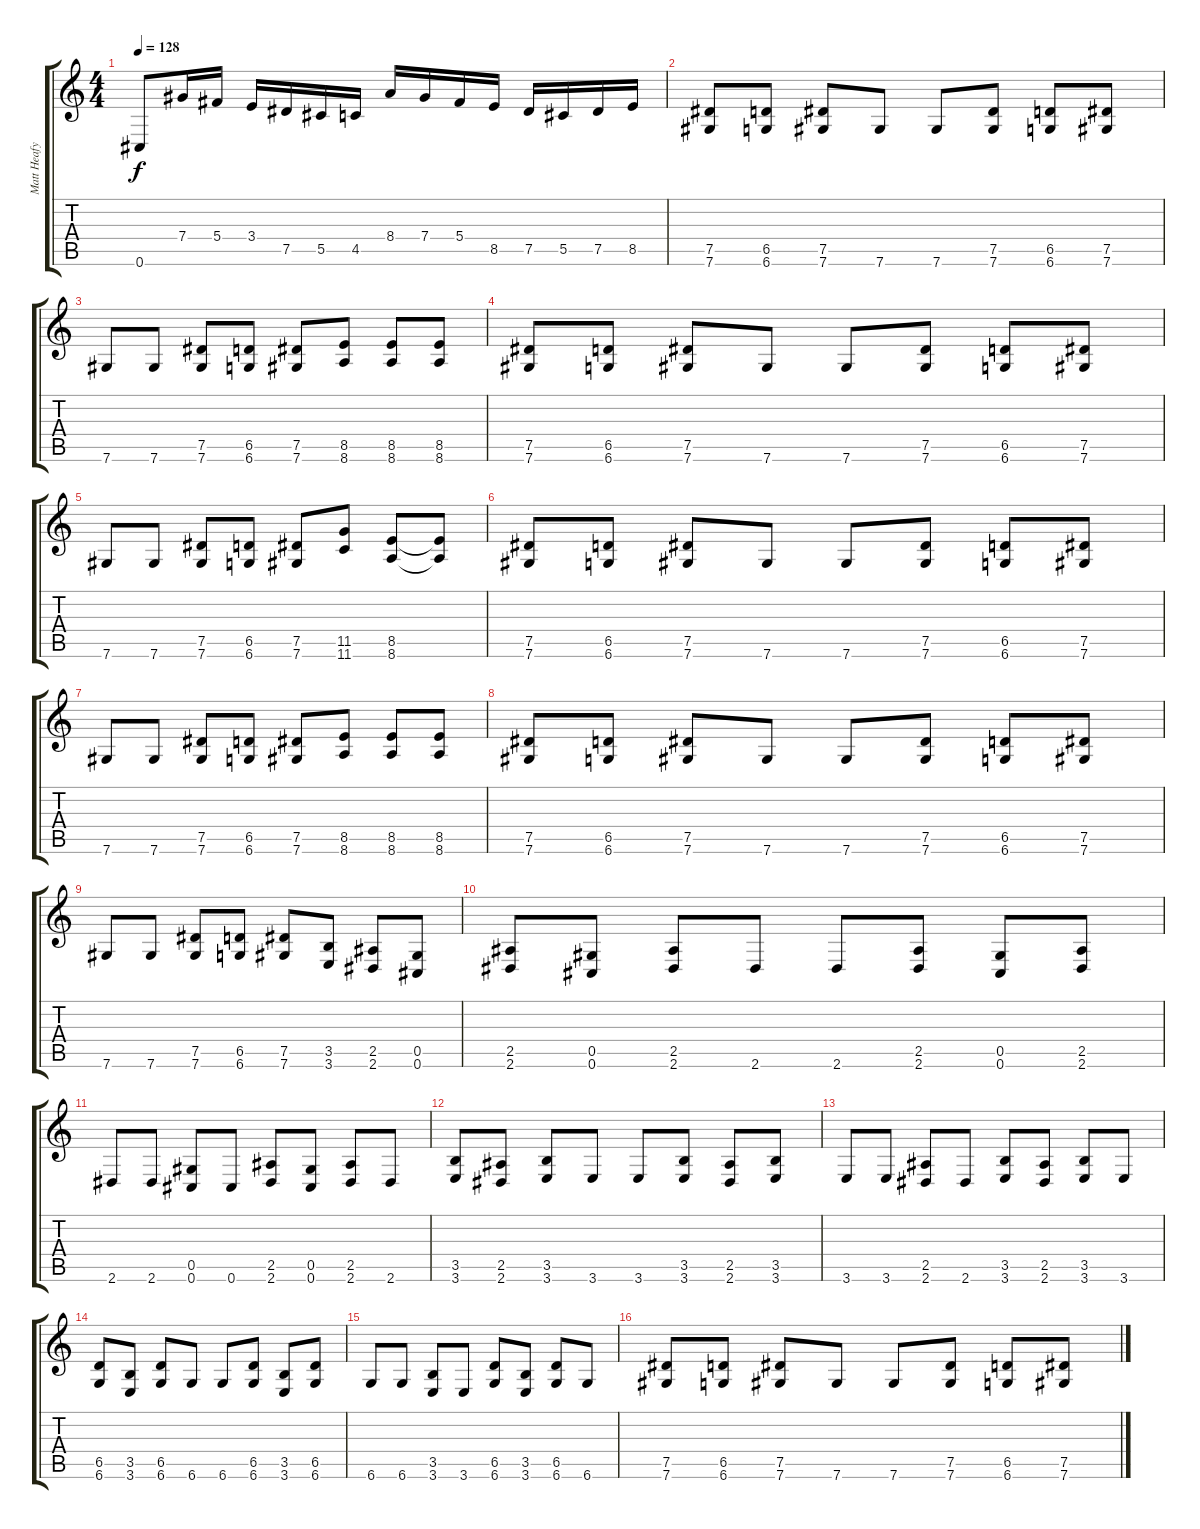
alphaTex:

\track ("Matt Heafy" "Matt Heafy") {instrument overdrivenguitar}
\staff {score tabs}
\tuning (Eb4 Bb3 Gb3 Db3 Ab2 Db2) {hide}
\ts (4 4)
\tempo 128
\clef g2
\ks c
0.6.8{dy f} 7.4.16 5.4.16 3.4.16 7.5.16 5.5.16 4.5.16 8.4.16 7.4.16 5.4.16 8.5.16 7.5.16 5.5.16 7.5.16 8.5.16 |
(7.5 7.6).8{volume 10} (6.5 6.6).8 (7.5 7.6).8 7.6.8 7.6.8 (7.5 7.6).8 (6.5 6.6).8 (7.5 7.6).8 |
7.6.8 7.6.8 (7.5 7.6).8 (6.5 6.6).8 (7.5 7.6).8 (8.5 8.6).8 (8.5 8.6).8 (8.5 8.6).8 |
(7.5 7.6).8 (6.5 6.6).8 (7.5 7.6).8 7.6.8 7.6.8 (7.5 7.6).8 (6.5 6.6).8 (7.5 7.6).8 |
7.6.8 7.6.8 (7.5 7.6).8 (6.5 6.6).8 (7.5 7.6).8 (11.5 11.6).8 (8.5 8.6).8 (8.5{t} 8.6{t}).8 |
(7.5 7.6).8 (6.5 6.6).8 (7.5 7.6).8 7.6.8 7.6.8 (7.5 7.6).8 (6.5 6.6).8 (7.5 7.6).8 |
7.6.8 7.6.8 (7.5 7.6).8 (6.5 6.6).8 (7.5 7.6).8 (8.5 8.6).8 (8.5 8.6).8 (8.5 8.6).8 |
(7.5 7.6).8 (6.5 6.6).8 (7.5 7.6).8 7.6.8 7.6.8 (7.5 7.6).8 (6.5 6.6).8 (7.5 7.6).8 |
7.6.8 7.6.8 (7.5 7.6).8 (6.5 6.6).8 (7.5 7.6).8 (3.5 3.6).8 (2.5 2.6).8 (0.5 0.6).8 |
(2.5 2.6).8 (0.5 0.6).8 (2.5 2.6).8 2.6.8 2.6.8 (2.5 2.6).8 (0.5 0.6).8 (2.5 2.6).8 |
2.6.8 2.6.8 (0.5 0.6).8 0.6.8 (2.5 2.6).8 (0.5 0.6).8 (2.5 2.6).8 2.6.8 |
(3.5 3.6).8 (2.5 2.6).8 (3.5 3.6).8 3.6.8 3.6.8 (3.5 3.6).8 (2.5 2.6).8 (3.5 3.6).8 |
3.6.8 3.6.8 (2.5 2.6).8 2.6.8 (3.5 3.6).8 (2.5 2.6).8 (3.5 3.6).8 3.6.8 |
(6.5 6.6).8 (3.5 3.6).8 (6.5 6.6).8 6.6.8 6.6.8 (6.5 6.6).8 (3.5 3.6).8 (6.5 6.6).8 |
6.6.8 6.6.8 (3.5 3.6).8 3.6.8 (6.5 6.6).8 (3.5 3.6).8 (6.5 6.6).8 6.6.8 |
(7.5 7.6).8 (6.5 6.6).8 (7.5 7.6).8 7.6.8 7.6.8 (7.5 7.6).8 (6.5 6.6).8 (7.5 7.6).8
